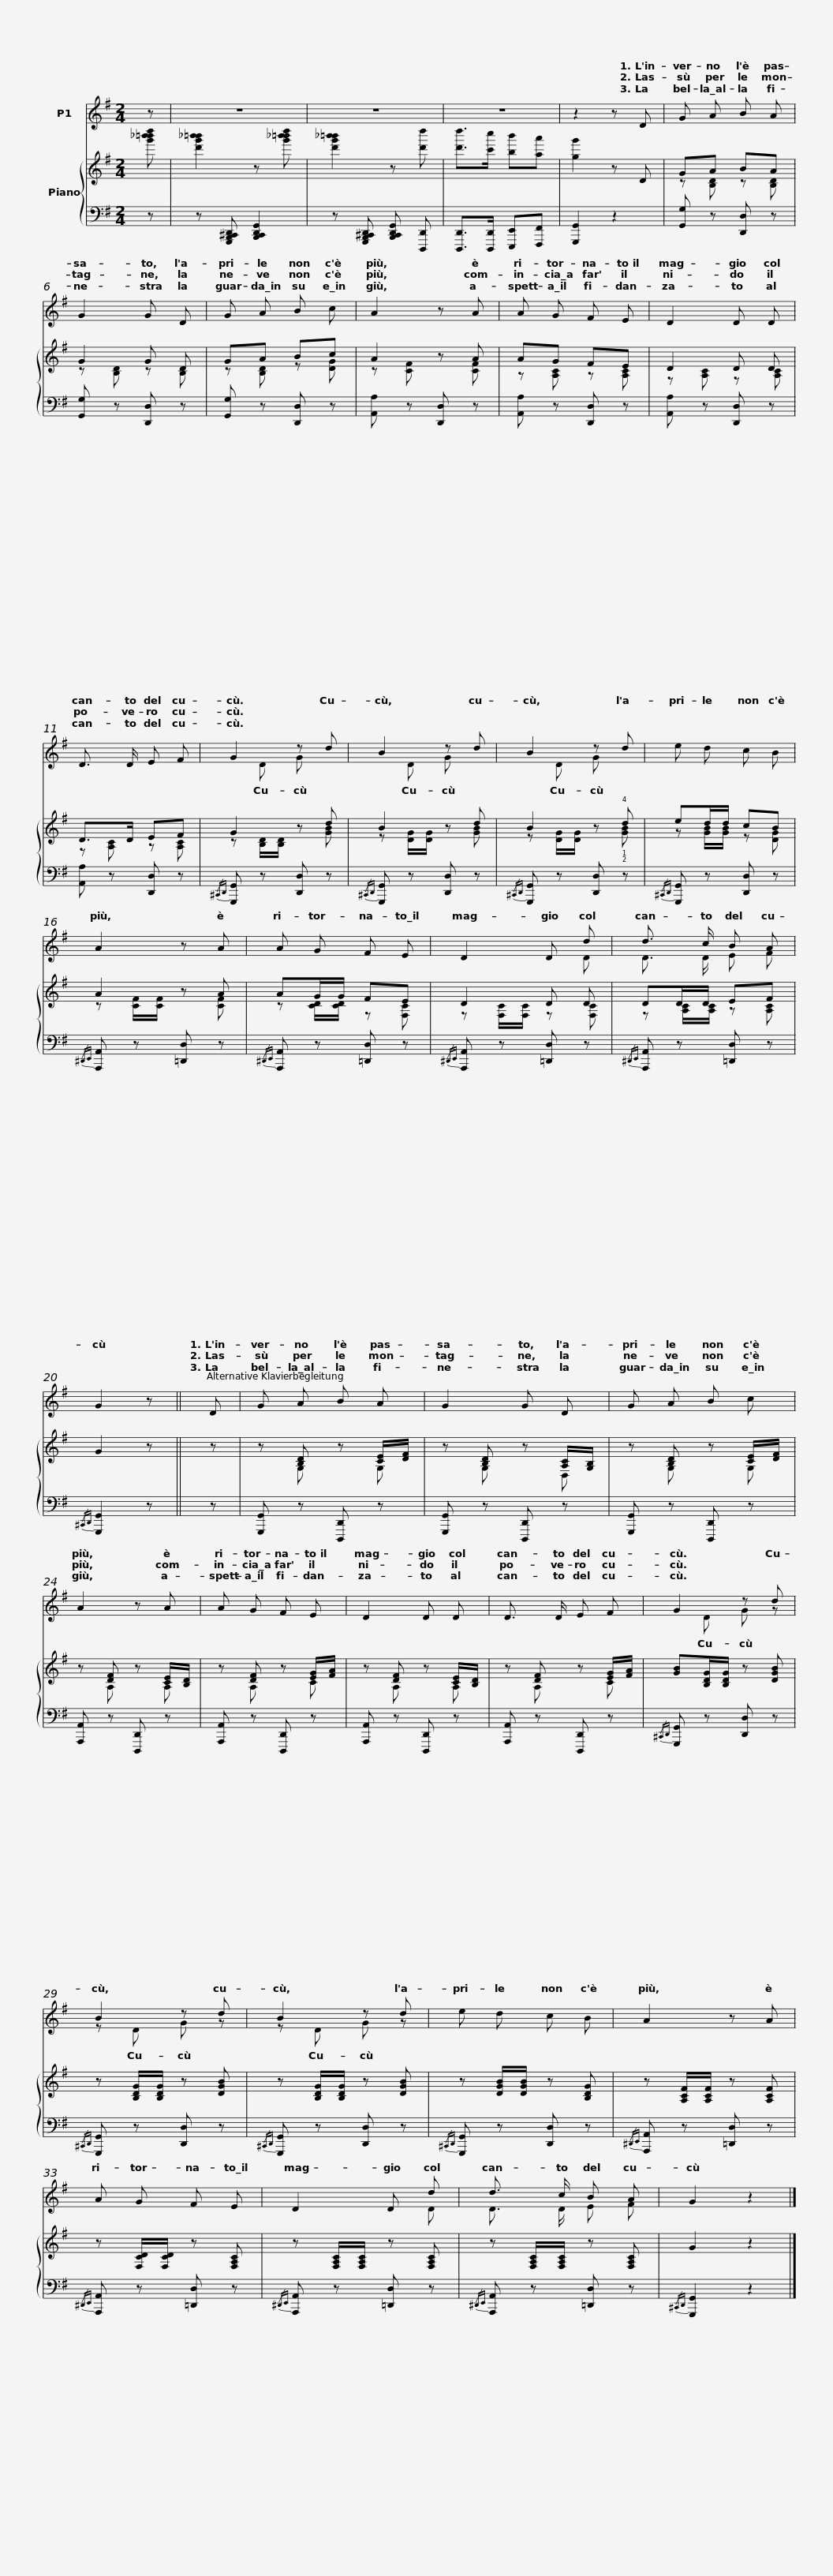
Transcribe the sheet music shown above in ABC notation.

X:1
%%score ( 1 2 ) { ( 3 5 ) | 4 }
L:1/8
M:2/4
I:linebreak $
K:G
V:1 treble
V:2 treble
V:3 treble
V:5 treble
V:4 bass
V:1
 z | z4 | z4 | z4 | z2 z D | %5
 G A B A | G2 G D |$ G A B c | A2 z A | A G F E | %10
 D2 D D | D3/2 D/ E F | G2 z d |$ B2 z d | B2 z d | %15
 e d c B | A2 z A | A G F E |$ D2 D d | d3/2 c/ B A | %20
 G2 z || D | G A B A | G2 G D |$ G A B c | %25
 A2 z A | A G F E | D2 D D | D3/2 D/ E F | G2 z d |$ %30
 B2 z d | B2 z d | e d c B | A2 z A | A G F E |$ %35
 D2 D d | d3/2 c/ B A | G2 z2 |] %38
V:2
 x | x4 | x4 | x4 | x4 | %5
 x4 | x4 |$ x4 | x4 | x4 | %10
 x4 | x4 | x D G x |$ x D G x | x D G x | %15
 x4 | x4 | x4 |$ x2 x D | D3/2 D/ E F | %20
 x3 || x | x4 | x4 |$ x4 | %25
 x4 | x4 | x4 | x4 | x D G z |$ %30
 z D G z | z D G z | x4 | x4 | x4 |$ %35
 x2 x D | D3/2 D/ E F | x4 |] %38
V:3
 [g'_b'=b'd''] | [d'g'_b'=b']2 z [g'_b'=b'd''] | [d'g'_b'=b']2 z [d'd''] | [d'd'']>[c'c''] [bb'][aa'] | [gg']2 z D | %5
 GA BA | G2 G D |$ GA Bc | A2 z A | AG FE | %10
 D2 D D | D>D EF | G2 z d |$ B2 z d | B2 z !4!d | %15
 ed/d/ cB | A2 z A | AG/G/ FE |$ D2 D D | DD/D/ EF | %20
 G2 z || z | z [B,D] z [CE]/[DF]/ | z [B,D] z [A,C]/[G,B,]/ |$ z [B,D] z [CE]/[DF]/ | %25
 z [DF] z [CE]/[B,D]/ | z [DF] z [EG]/[FA]/ | z [DF] z [CE]/[B,D]/ | z [DF] z [EG]/[FA]/ | [GB][B,DG]/[B,DG]/ z [DGB] |$ %30
 z [B,DG]/[B,DG]/ z [DGB] | z [B,DG]/[B,DG]/ z [DGB] | z [DGB]/[DGB]/ z [B,DG] | z [A,CF]/[A,CF]/ z [A,CF] | z [F,CD]/[F,CD]/ z [F,A,C] |$ %35
 z [F,A,C]/[F,A,C]/ z [F,A,C] | z [F,A,C]/[F,A,C]/ z [F,A,C] | G2 z2 |] %38
V:4
 z | z [G,,,B,,,^C,,D,,] [B,,,C,,D,,G,,]2 | z [G,,,B,,,^C,,D,,] [B,,,C,,D,,G,,] [D,,,D,,] | [D,,,D,,]>[D,,,D,,] [E,,,E,,][F,,,F,,] | [G,,,G,,]2 z2 | %5
 [G,,G,] z [D,,D,] z | [G,,G,] z [D,,D,] z |$ [G,,G,] z [D,,D,] z | [A,,A,] z [D,,D,] z | [A,,A,] z [D,,D,] z | %10
 [A,,A,] z [D,,D,] z | [A,,A,] z [D,,D,] z |{/^C,,D,,} [G,,,G,,] z [D,,D,] z |${/^C,,D,,} [G,,,G,,] z [D,,D,] z |{/^C,,D,,} [G,,,G,,] z [D,,D,] z | %15
{/^C,,D,,} [G,,,G,,] z [D,,D,] z |{/^D,,E,,} [A,,,A,,] z [=D,,D,] z |{/^D,,E,,} [A,,,A,,] z [=D,,D,] z |${/^D,,E,,} [A,,,A,,] z [=D,,D,] z |{/^D,,E,,} [A,,,A,,] z [=D,,D,] z | %20
{/^C,,D,,} [G,,,G,,]2 z || z | [G,,,G,,] z [D,,,D,,] z | [G,,,G,,] z [D,,,D,,] z |$ [G,,,G,,] z [D,,,D,,] z | %25
 [A,,,A,,] z [D,,,D,,] z | [A,,,A,,] z [D,,,D,,] z | [A,,,A,,] z [D,,,D,,] z | [A,,,A,,] z [D,,,D,,] z |{/^C,,D,,} [G,,,G,,] z [D,,D,] z |$ %30
{/^C,,D,,} [G,,,G,,] z [D,,D,] z |{/^C,,D,,} [G,,,G,,] z [D,,D,] z |{/^C,,D,,} [G,,,G,,] z [D,,D,] z |{/^D,,E,,} [A,,,A,,] z [=D,,D,] z |{/^D,,E,,} [A,,,A,,] z [=D,,D,] z |$ %35
{/^D,,E,,} [A,,,A,,] z [=D,,D,] z |{/^D,,E,,} [A,,,A,,] z [=D,,D,] z |{/^C,,D,,} [G,,,G,,]2 z2 |] %38
V:5
 x | x4 | x4 | x4 | x4 | %5
 z [B,D] z [B,D] | z [B,D] z [B,D] |$ z [B,D] z [DG] | z [CF] z [CF] | z [A,C] z [A,C] | %10
 z [A,C] z [A,C] | z [A,C] z [A,C] | z [B,D]/[B,D]/ x [GB] |$ z [DG]/[DG]/ z [GB] | z [DG]/[DG]/ z !1!!2![GB] | %15
 z [GB]/[GB]/ z [DG] | z [CF]/[CF]/ z [CF] | z [CD]/[CD]/ z [F,C] |$ z [F,C]/[F,C]/ z [F,C] | z [A,C]/[A,C]/ z [A,C] | %20
 x3 || x | x G, x G, | x G, x D, |$ x G, x G, | %25
 x A, x A, | x A, x C | x A, x A, | x A, x C | x4 |$ %30
 x4 | x4 | x4 | x4 | x4 |$ %35
 x4 | x4 | x4 |] %38
